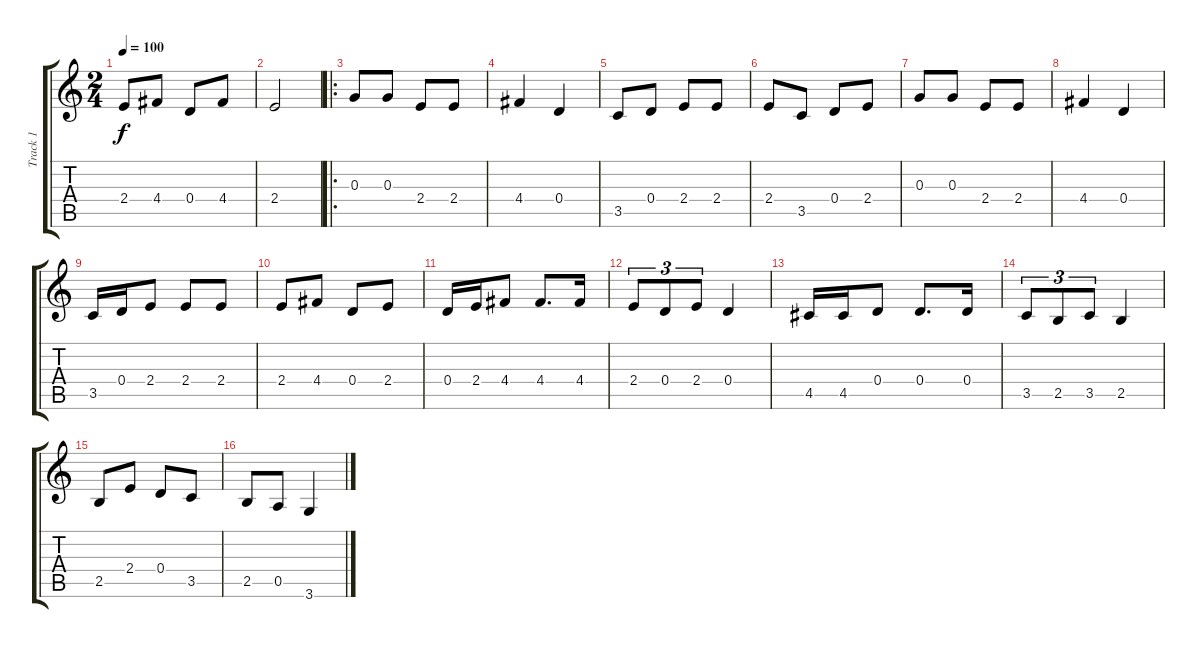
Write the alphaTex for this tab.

\track ("Track 1" "Track 1") {instrument acousticguitarnylon}
\staff {score tabs}
\tuning (E4 B3 G3 D3 A2 E2) {hide}
\ts (2 4)
\tempo 100
\clef g2
\ks c
2.4.8{dy f} 4.4.8 0.4.8 4.4.8 |
2.4.2 |
\ro
0.3.8 0.3.8 2.4.8 2.4.8 |
4.4.4 0.4.4 |
3.5.8 0.4.8 2.4.8 2.4.8 |
2.4.8 3.5.8 0.4.8 2.4.8 |
0.3.8 0.3.8 2.4.8 2.4.8 |
4.4.4 0.4.4 |
3.5.16 0.4.16 2.4.8 2.4.8 2.4.8 |
2.4.8 4.4.8 0.4.8 2.4.8 |
0.4.16 2.4.16 4.4.8 4.4.8{d} 4.4.16 |
2.4.8{tu (3 2)} 0.4.8{tu (3 2) beam merge} 2.4.8{tu (3 2)} 0.4.4 |
4.5.16 4.5.16 0.4.8 0.4.8{d} 0.4.16 |
3.5.8{tu (3 2)} 2.5.8{tu (3 2) beam merge} 3.5.8{tu (3 2)} 2.5.4 |
2.5.8 2.4.8 0.4.8 3.5.8 |
2.5.8 0.5.8 3.6.4
